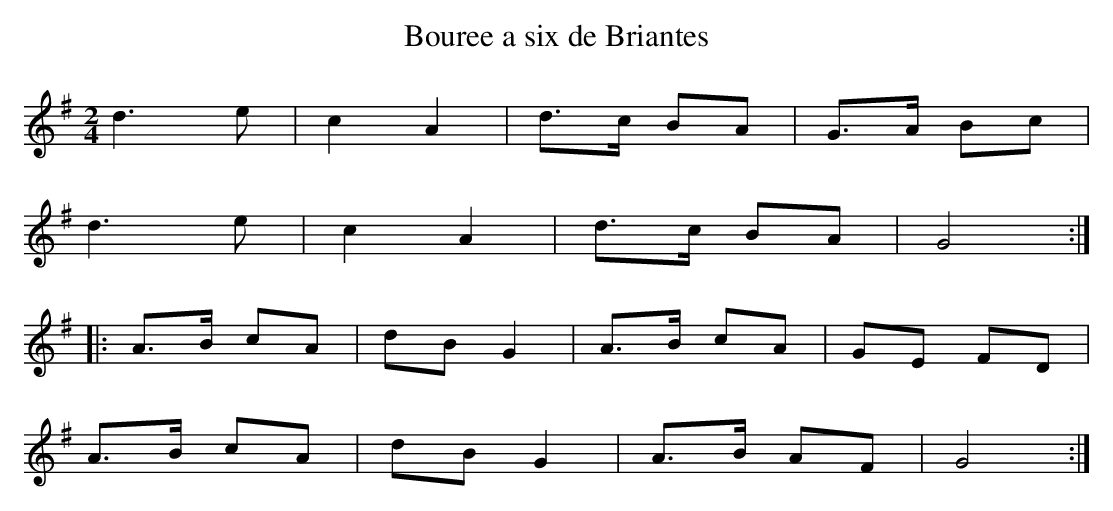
X:1
T:Bouree a six de Briantes
M:2/4
L:1/8
K:G
d3e|c2 A2|d3/2c/2 BA|G3/2A/2 Bc|
d3e|c2 A2|d3/2c/2 BA|G4:|
|:A3/2B/2 cA|dB G2|A3/2B/2 cA|GE FD|
A3/2B/2 cA|dB G2|A3/2B/2 AF|G4:|
